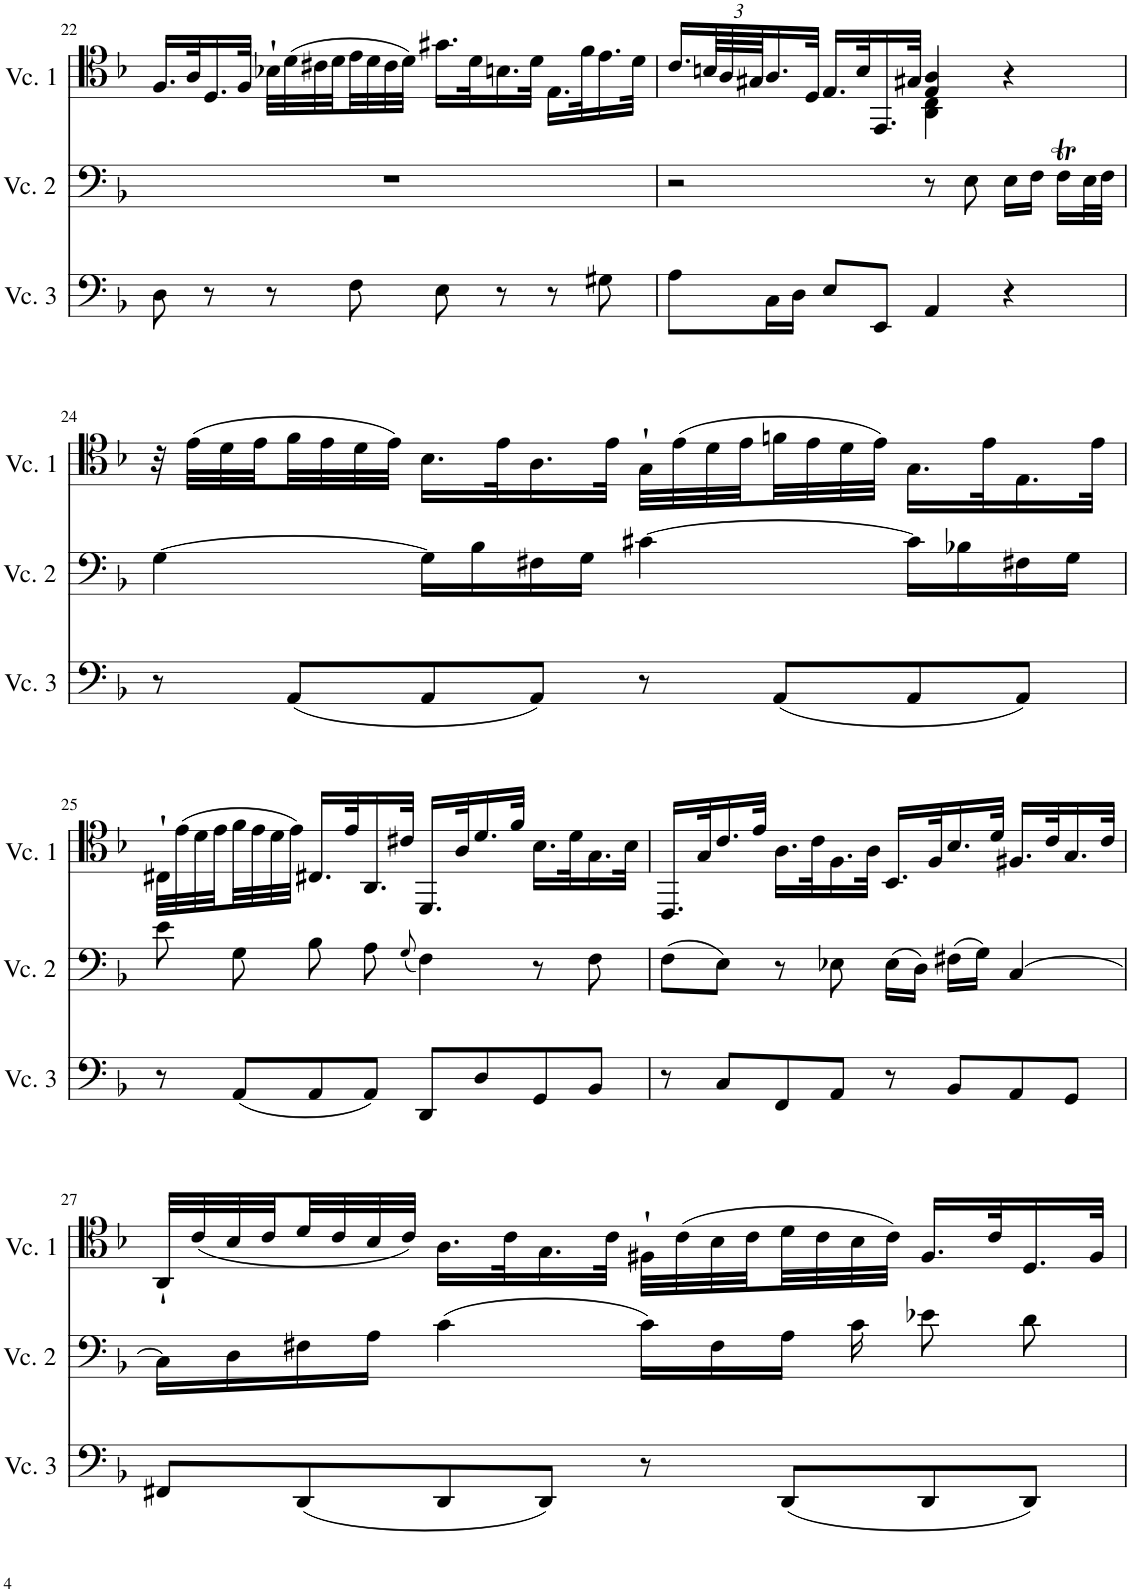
**kern	**kern	**kern
*part3	*part2	*part1
*staff3	*staff2	*staff1
*I"Cello 3	*I"Cello 2	*I"Cello 1
!!LO:PB:g=z
*clefF4	*clefF4	*clefC4
*k[b-]	*k[b-]	*k[b-]
*M4/4	*M4/4	*M4/4
*met(c)	*met(c)	*met(c)
=22	=22	=22
8D\	1r	16.F/LL
.	.	32A/K
8r	.	16.D/
.	.	32F/JJk
8r	.	32B-X`\LLL
.	.	(32d\
.	.	32c#X\
.	.	32d\
8F\	.	32e\
.	.	32d\
.	.	32c#\
.	.	32d\JJJ)
8E\	.	16.g#X\LL
.	.	32d\K
8r	.	16.Bn\
.	.	32d\JJk
8r	.	16.E\LL
.	.	32f\K
8G#X\	.	16.e\
.	.	32d\JJk
=23	=23	=23
*	*	*^
8A\L	2r	16.c/LL	2ryy
*	*	*Xbrackettup	*
.	.	96Bn/LL	.
.	.	96A/	.
.	.	96G#X/JJ	.
16C\L	.	16.A/	.
16D\JJ	.	.	.
.	.	32D/JJk	.
8E/L	.	16.E/LL	.
.	.	32B/K	.
8EE/J	.	16.EE/	.
.	.	32G#X/JJk	.
4AA/	8r	4E/ 4A/	4AA\ 4C\
.	8E\	.	.
4r	16E\LL	4r	4ryy
.	16F\JJ	.	.
.	16FT\LL	.	.
.	32E\L	.	.
.	32F\JJJ	.	.
*	*	*v	*v
!!LO:LB:g=z
=24	=24	=24
8r	[4G\	32r
.	.	(32e\LLL
.	.	32d\
.	.	32e\
(8AA/L	.	32f\
.	.	32e\
.	.	32d\
.	.	32e\JJJ)
8AA/	16G\LL]	16.B-\LL
.	16B-\	.
.	.	32e\K
8AA/J)	16F#X\	16.A\
.	16G\JJ	.
.	.	32e\JJk
8r	[4c#X\	32G`\LLL
.	.	(32e\
.	.	32d\
.	.	32e\
(8AA/L	.	32fn\
.	.	32e\
.	.	32d\
.	.	32e\JJJ)
8AA/	16c#\LL]	16.G\LL
.	16B-X\	.
.	.	32e\K
8AA/J)	16F#X\	16.E\
.	16G\JJ	.
.	.	32e\JJk
!!LO:LB:g=z
=25	=25	=25
8r	8e\	32C#X`\LLL
.	.	(32e\
.	.	32d\
.	.	32e\
(8AA/L	8G\	32f\
.	.	32e\
.	.	32d\
.	.	32e\JJJ)
8AA/	8B-\	16.C#X/LL
.	.	32e/K
8AA/J)	8A\	16.AA/
.	.	32c#X/JJk
.	(8qG/	.
8DD/L	4F\)	16.DD/LL
.	.	32A/K
8D/	.	16.d/
.	.	32f/JJk
8GG/	8r	16.B-\LL
.	.	32d\K
8BB-/J	8F\	16.G\
.	.	32B-\JJk
=26	=26	=26
8r	(8F\L	16.CC/LL
.	.	32G/K
8C/L	8E\J)	16.c/
.	.	32e/JJk
8FF/	8r	16.A\LL
.	.	32c\K
8AA/J	8E-X\	16.F\
.	.	32A\JJk
8r	(16E-\LL	16.BB-/LL
.	16D\JJ)	.
.	.	32F/K
8BB-/L	(16F#X\LL	16.B-/
.	16G\JJ)	.
.	.	32d/JJk
8AA/	[4C/	16.F#X/LL
.	.	32c/K
8GG/J	.	16.G/
.	.	32c/JJk
!!LO:LB:g=z
=27	=27	=27
8FF#X/L	16C\LL]	32AA`/LLL
.	.	(32c/
.	16D\	32B-/
.	.	32c/
(8DD/	16F#X\	32d/
.	.	32c/
.	16A\JJ	32B-/
.	.	32c/JJJ)
8DD/	(4c\	16.A\LL
.	.	32c\K
8DD/J)	.	16.G\
.	.	32c\JJk
8r	16c\LL)	32F#X`\LLL
.	.	(32c\
.	16F#\	32B-\
.	.	32c\
(8DD/L	16A\JJ	32d\
.	.	32c\
.	16c\	32B-\
.	.	32c\JJJ)
8DD/	8e-X\	16.F#/LL
.	.	32c/K
8DD/J)	8d\	16.D/
.	.	32F#/JJk
=	=	=
*-	*-	*-
